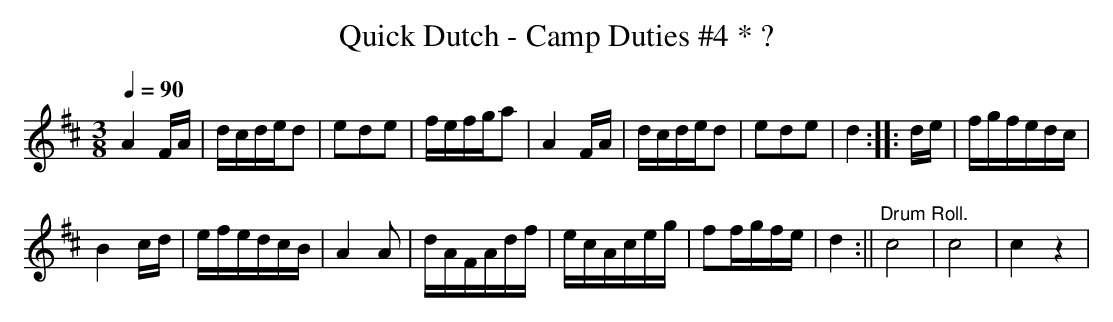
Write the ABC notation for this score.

X:1
T:Quick Dutch - Camp Duties #4 * ?
M:3/8
L:1/16
Q:1/4=90
K:D
A4 FA|dcded2|e2d2e2|fefga2|A4 FA|dcded2|e2d2e2|d4:||:de|fgfedc|
B4 cd|efedcB|A4 A2|dAFAdf|ecAceg|f2fgfe|d4:||\
"^Drum Roll." c8|c8|c4z4|
